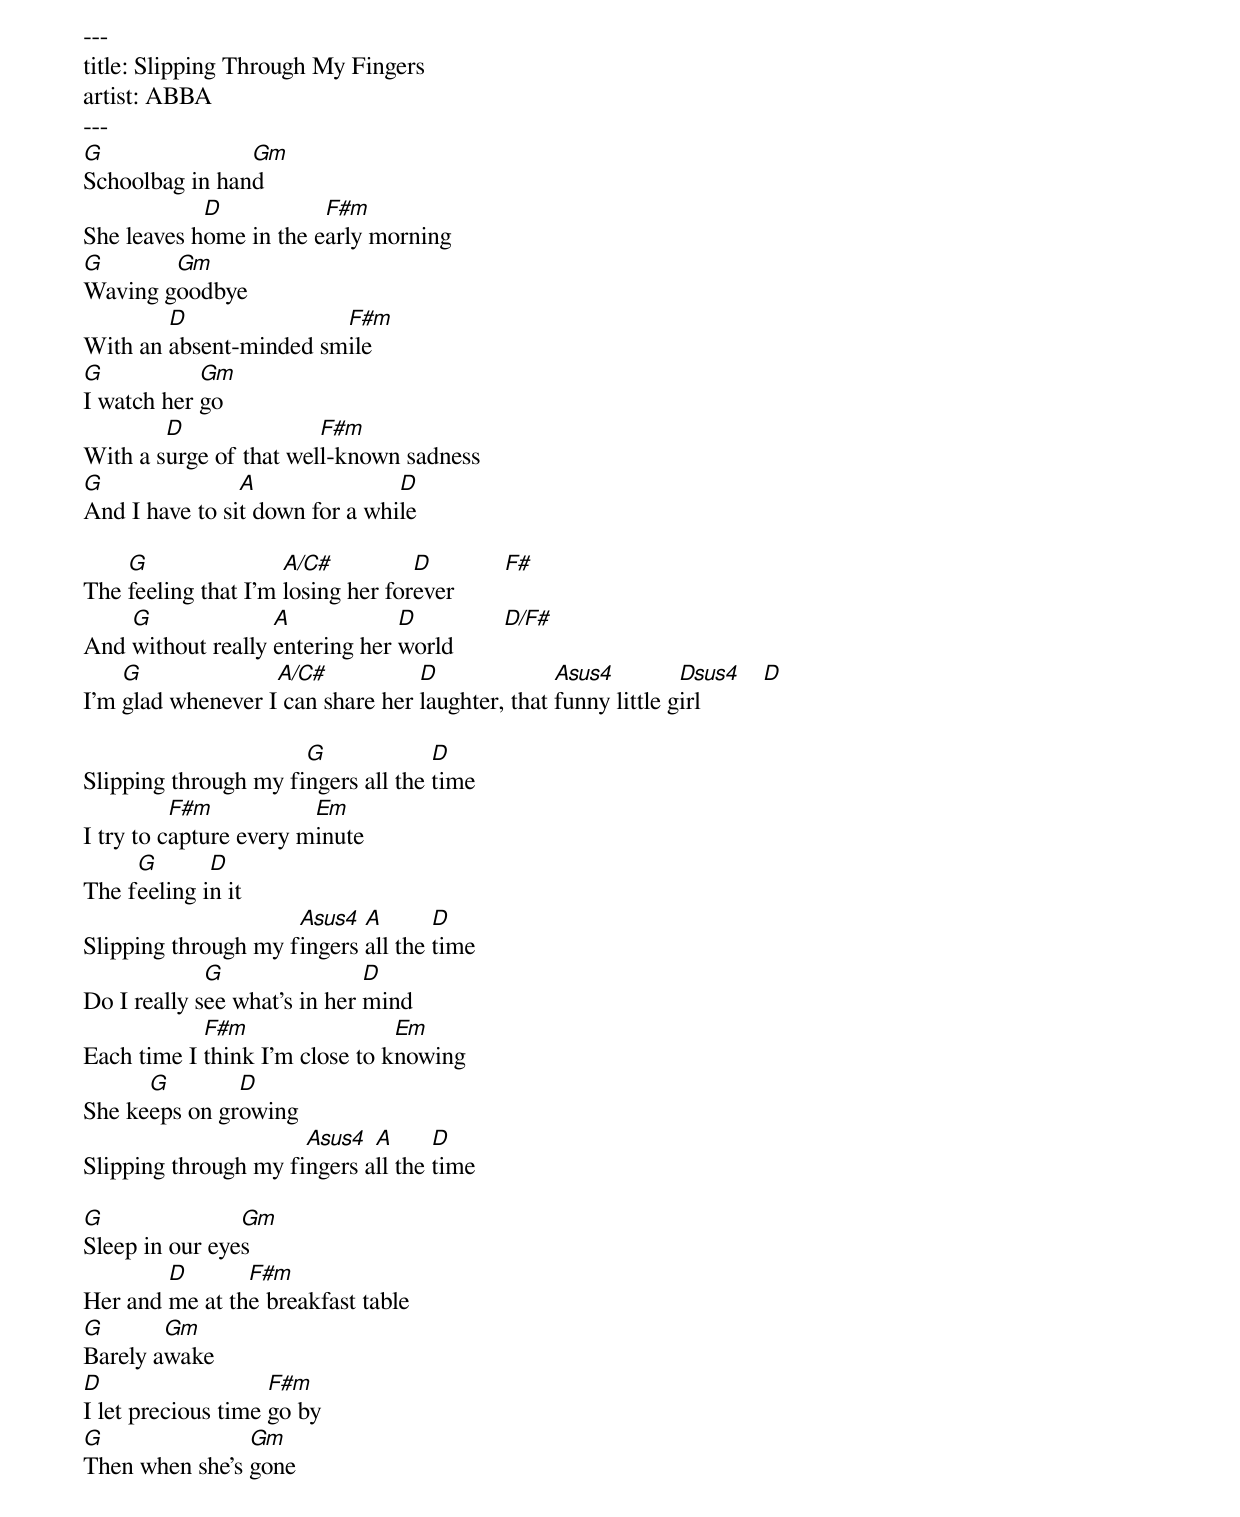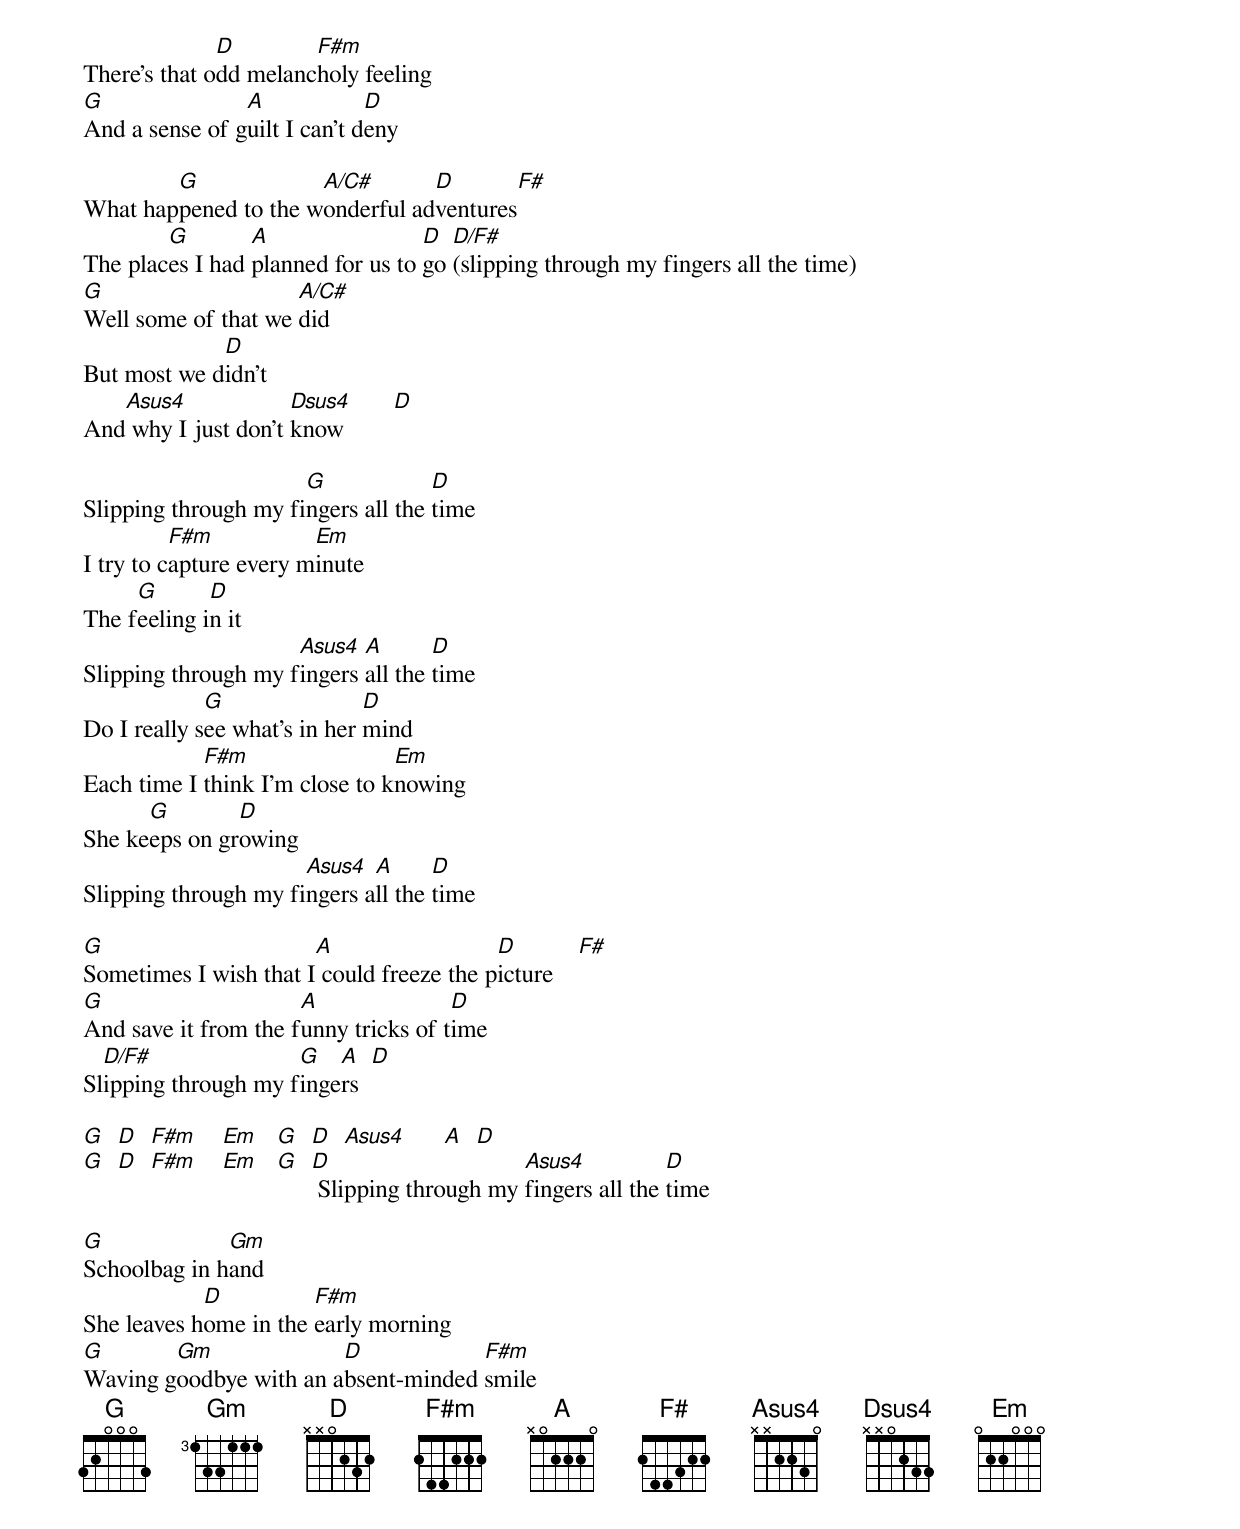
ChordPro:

---
title: Slipping Through My Fingers
artist: ABBA
---
[G]Schoolbag in han[Gm]d
She leaves h[D]ome in the e[F#m]arly morning
[G]Waving g[Gm]oodbye
With an [D]absent-minded sm[F#m]ile
[G]I watch her [Gm]go
With a s[D]urge of that wel[F#m]l-known sadness
[G]And I have to si[A]t down for a whi[D]le

The [G]feeling that I'm [A/C#]losing her for[D]ever    [F#]
And [G]without really [A]entering her [D]world    [D/F#]
I'm [G]glad whenever I[A/C#] can share her [D]laughter, that [Asus4]funny little g[Dsus4]irl     [D]

Slipping through my fi[G]ngers all the [D]time
I try to c[F#m]apture every m[Em]inute
The f[G]eeling i[D]n it
Slipping through my f[Asus4]ingers [A]all the [D]time
Do I really s[G]ee what's in her [D]mind
Each time I [F#m]think I'm close to k[Em]nowing
She ke[G]eps on gr[D]owing
Slipping through my fi[Asus4]ngers a[A]ll the [D]time

[G]Sleep in our eye[Gm]s
Her and [D]me at th[F#m]e breakfast table
[G]Barely a[Gm]wake
[D]I let precious time [F#m]go by
[G]Then when she's [Gm]gone
There's that o[D]dd melanc[F#m]holy feeling
[G]And a sense of g[A]uilt I can't d[D]eny

What hap[G]pened to the w[A/C#]onderful ad[D]ventures[F#]
The plac[G]es I had [A]planned for us to [D]go [D/F#](slipping through my fingers all the time)
[G]Well some of that we [A/C#]did
But most we d[D]idn't
And[Asus4] why I just don't [Dsus4]know    [D]

Slipping through my fi[G]ngers all the [D]time
I try to c[F#m]apture every m[Em]inute
The f[G]eeling i[D]n it
Slipping through my f[Asus4]ingers [A]all the [D]time
Do I really s[G]ee what's in her [D]mind
Each time I [F#m]think I'm close to k[Em]nowing
She ke[G]eps on gr[D]owing
Slipping through my fi[Asus4]ngers a[A]ll the [D]time

[G]Sometimes I wish that I[A] could freeze the p[D]icture  [F#]
[G]And save it from the f[A]unny tricks of t[D]ime
Sl[D/F#]ipping through my f[G]inge[A]rs [D]

[G]  [D]  [F#m]    [Em]   [G]  [D]  [Asus4]      [A]  [D]
[G]  [D]  [F#m]    [Em]   [G]  [D] Slipping through my [Asus4]fingers all the [D]time

[G]Schoolbag in h[Gm]and
She leaves h[D]ome in the [F#m]early morning
[G]Waving g[Gm]oodbye with an a[D]bsent-minded [F#m]smile
